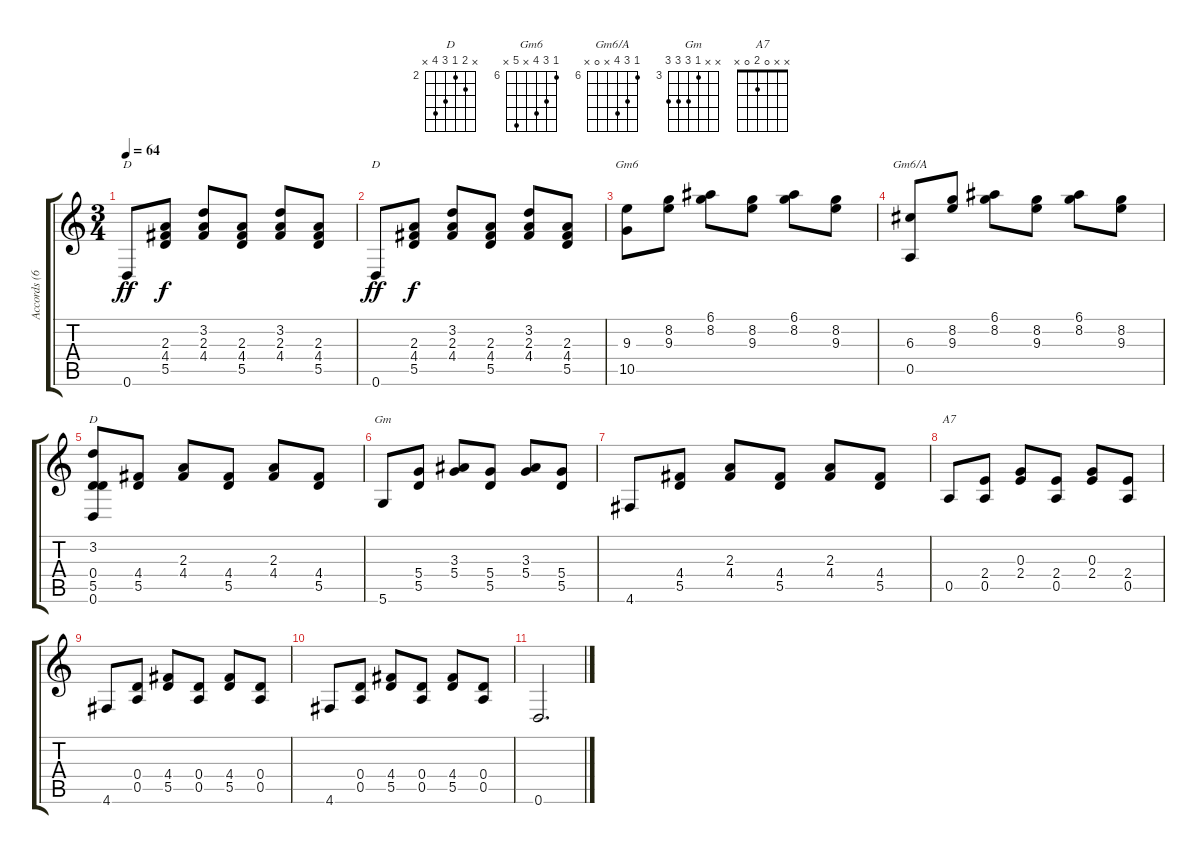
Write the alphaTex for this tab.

\track ("Accords (6e en ré)" "Accords (6") {instrument acousticguitarnylon}
\staff {score tabs}
\tuning (E4 B3 G3 D3 A2 D2) {hide}
\chord ("D" 2 3 2 4 5 0) {firstfret 2 barre 2}
\chord ("D" x 3 2 4 5 0) {firstfret 2}
\chord ("Gm6" 6 8 9 x 10 x) {firstfret 6}
\chord ("Gm6/A" 6 8 9 x 0 x) {firstfret 6}
\chord ("D" x 3 2 4 5 x) {firstfret 2}
\chord ("Gm" x x 3 5 5 5) {firstfret 3}
\chord ("A7" x x 0 2 0 x)
\ts (3 4)
\tempo 64
\clef g2
\ks c
0.6.8{ch "D" dy ff} (2.3 4.4 5.5).8{dy f} (3.2 2.3 4.4).8 (2.3 4.4 5.5).8 (3.2 2.3 4.4).8 (2.3 4.4 5.5).8 |
0.6.8{ch "D" dy ff} (2.3 4.4 5.5).8{dy f} (3.2 2.3 4.4).8 (2.3 4.4 5.5).8 (3.2 2.3 4.4).8 (2.3 4.4 5.5).8 |
(9.3 10.5).8{ch "Gm6"} (8.2 9.3).8 (6.1 8.2).8 (8.2 9.3).8 (6.1 8.2).8 (8.2 9.3).8 |
(6.3 0.5).8{ch "Gm6/A"} (8.2 9.3).8 (6.1 8.2).8 (8.2 9.3).8 (6.1 8.2).8 (8.2 9.3).8 |
(3.2 0.4 5.5 0.6).8{ch "D"} (4.4 5.5).8 (2.3 4.4).8 (4.4 5.5).8 (2.3 4.4).8 (4.4 5.5).8 |
5.6.8{ch "Gm"} (5.4 5.5).8 (3.3 5.4).8 (5.4 5.5).8 (3.3 5.4).8 (5.4 5.5).8 |
4.6.8 (4.4 5.5).8 (2.3 4.4).8 (4.4 5.5).8 (2.3 4.4).8 (4.4 5.5).8 |
0.5.8{ch "A7"} (2.4 0.5).8 (0.3 2.4).8 (2.4 0.5).8 (0.3 2.4).8 (2.4 0.5).8 |
4.6.8 (0.4 0.5).8 (4.4 5.5).8 (0.4 0.5).8 (4.4 5.5).8 (0.4 0.5).8 |
4.6.8 (0.4 0.5).8 (4.4 5.5).8 (0.4 0.5).8 (4.4 5.5).8 (0.4 0.5).8 |
0.6.2{d}
